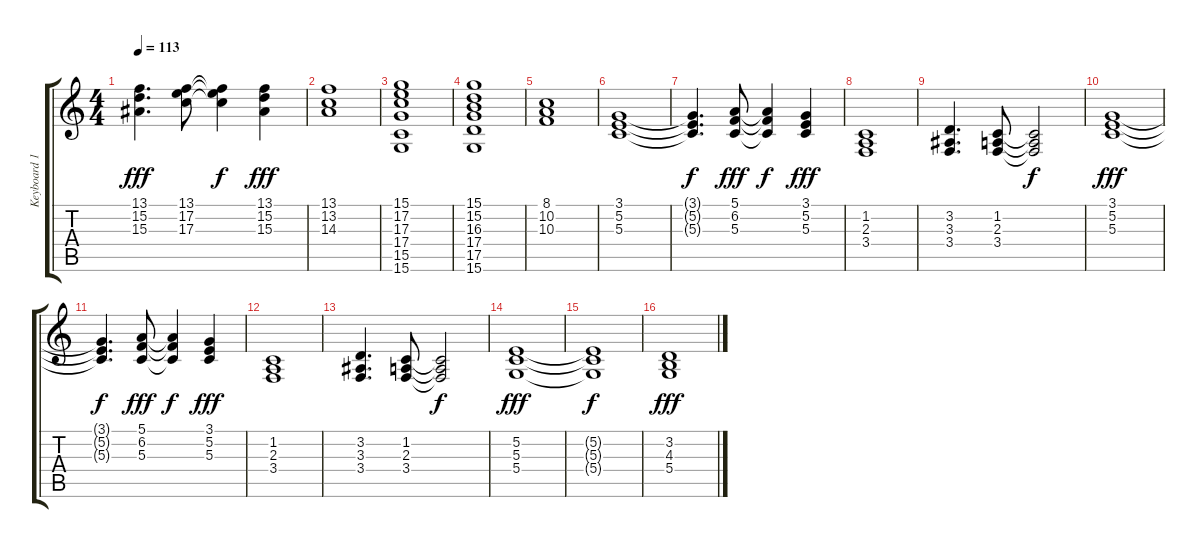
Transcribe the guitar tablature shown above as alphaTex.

\track ("Keyboard 1 (Strings)" "Keyboard 1") {instrument synthstrings1}
\staff {score tabs}
\tuning (E4 B3 G3 D3 A2 E2) {hide}
\ts (4 4)
\tempo 113
\clef g2
\ks c
(13.1 15.2 15.3).4{d dy fff} (13.1 17.2 17.3).8 (13.1{t} 17.2{t} 17.3{t}).4{dy f} (13.1 15.2 15.3).4{dy fff} |
(13.1 13.2 14.3).1 |
(15.1 17.2 17.3 17.4 15.5 15.6).1 |
(15.1 15.2 16.3 17.4 17.5 15.6).1 |
(8.1 10.2 10.3).1 |
(3.1 5.2 5.3).1 |
(3.1{t} 5.2{t} 5.3{t}).4{d dy f} (5.1 6.2 5.3).8{dy fff} (5.1{t} 6.2{t} 5.3{t}).4{dy f} (3.1 5.2 5.3).4{dy fff} |
(1.2 2.3 3.4).1 |
(3.2 3.3 3.4).4{d} (1.2 2.3 3.4).8 (1.2{t} 2.3{t} 3.4{t}).2{dy f} |
(3.1 5.2 5.3).1{dy fff} |
(3.1{t} 5.2{t} 5.3{t}).4{d dy f} (5.1 6.2 5.3).8{dy fff} (5.1{t} 6.2{t} 5.3{t}).4{dy f} (3.1 5.2 5.3).4{dy fff} |
(1.2 2.3 3.4).1 |
(3.2 3.3 3.4).4{d} (1.2 2.3 3.4).8 (1.2{t} 2.3{t} 3.4{t}).2{dy f} |
(5.2 5.3 5.4).1{dy fff} |
(5.2{t} 5.3{t} 5.4{t}).1{dy f} |
(3.2 4.3 5.4).1{dy fff}
